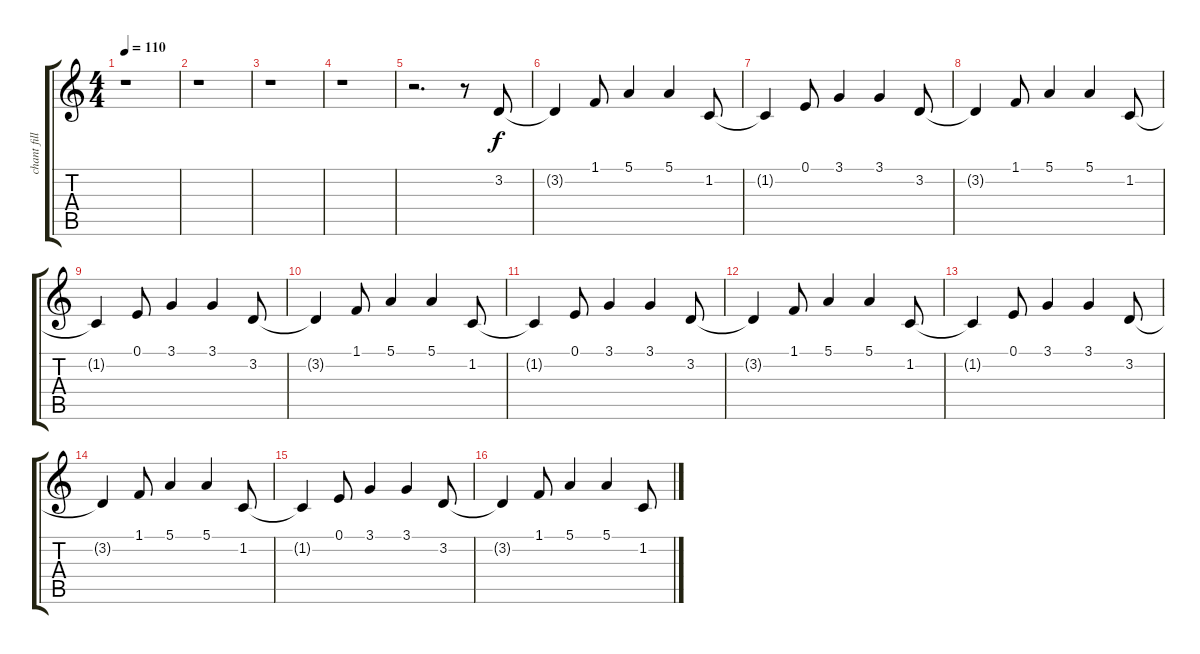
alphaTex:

\track ("chant fille" "chant fill") {instrument voiceoohs}
\staff {score tabs}
\tuning (E4 B3 G3 D3 A2 E2) {hide}
\ts (4 4)
\tempo 110
\clef g2
\ks c
r.1{dy f} |
r.1 |
r.1 |
r.1 |
r.2{d} r.8 3.2.8 |
3.2{t}.4 1.1.8 5.1.4 5.1.4 1.2.8 |
1.2{t}.4 0.1.8 3.1.4 3.1.4 3.2.8 |
3.2{t}.4 1.1.8 5.1.4 5.1.4 1.2.8 |
1.2{t}.4 0.1.8 3.1.4 3.1.4 3.2.8 |
3.2{t}.4 1.1.8 5.1.4 5.1.4 1.2.8 |
1.2{t}.4 0.1.8 3.1.4 3.1.4 3.2.8 |
3.2{t}.4 1.1.8 5.1.4 5.1.4 1.2.8 |
1.2{t}.4 0.1.8 3.1.4 3.1.4 3.2.8 |
3.2{t}.4 1.1.8 5.1.4 5.1.4 1.2.8 |
1.2{t}.4 0.1.8 3.1.4 3.1.4 3.2.8 |
3.2{t}.4 1.1.8 5.1.4 5.1.4 1.2.8
